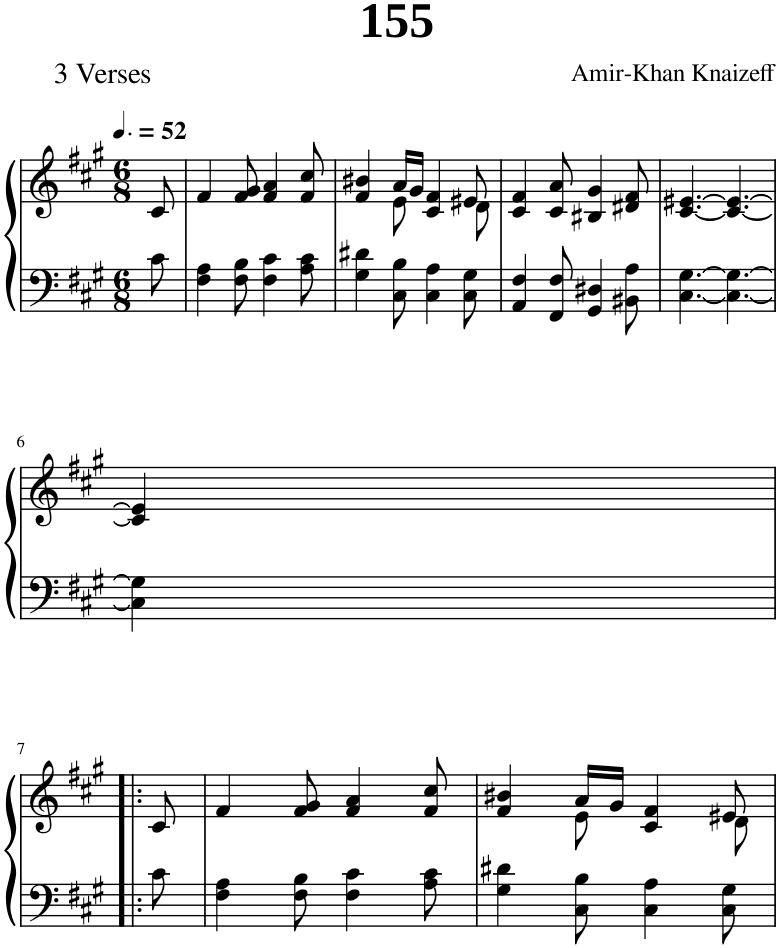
**kern	**kern
*part1	*part1
*staff2	*staff1
*I"Piano	*
*I'Pno.	*
*clefF4	*clefG2
*k[f#c#g#]	*k[f#c#g#]
*M6/8	*M6/8
*MM78	*MM78
=1	=1
8c#\	8c#/
=2	=2
4F#\ 4A\	4f#/
8F#\ 8B\	8f#/ 8g#/
4F#\ 4c#\	4f#/ 4a/
8A\ 8c#\	8f#/ 8cc#/
=3	=3
*	*^
4G#\ 4d#X\	4f#/ 4b#X/	4ryy
8C#\ 8B\	16a/LL	8e\
.	16g#/JJ	.
4C#\ 4A\	4c#/ 4f#/	4ryy
8C#\ 8G#\	8e#X/	8d\
*	*v	*v
=4	=4
4AA/ 4F#/	4c#/ 4f#/
8FF#/ 8F#/	8c#/ 8a/
4GG#/ 4D#X/	4B#X/ 4g#/
8BB#X\ 8A\	8d#X/ 8f#/
=5	=5
[4.C#\ [4.G#\	[4.c#/ [4.e#X/
4.C#\_ 4.G#\_	4.c#/_ 4.e#/_
!!LO:LB:g=z
=6	=6
4C#\] 4G#\]	4c#/] 4e#/]
!!LO:LB:g=z
=7!|:	=7!|:
8c#\	8c#/
=8	=8
4F#\ 4A\	4f#/
8F#\ 8B\	8f#/ 8g#/
4F#\ 4c#\	4f#/ 4a/
8A\ 8c#\	8f#/ 8cc#/
=9	=9
*	*^
4G#\ 4d#X\	4f#/ 4b#X/	4ryy
8C#\ 8B\	16a/LL	8e\
.	16g#/JJ	.
4C#\ 4A\	4c#/ 4f#/	4ryy
8C#\ 8G#\	8e#X/	8d\
*	*v	*v
=	=
*-	*-
